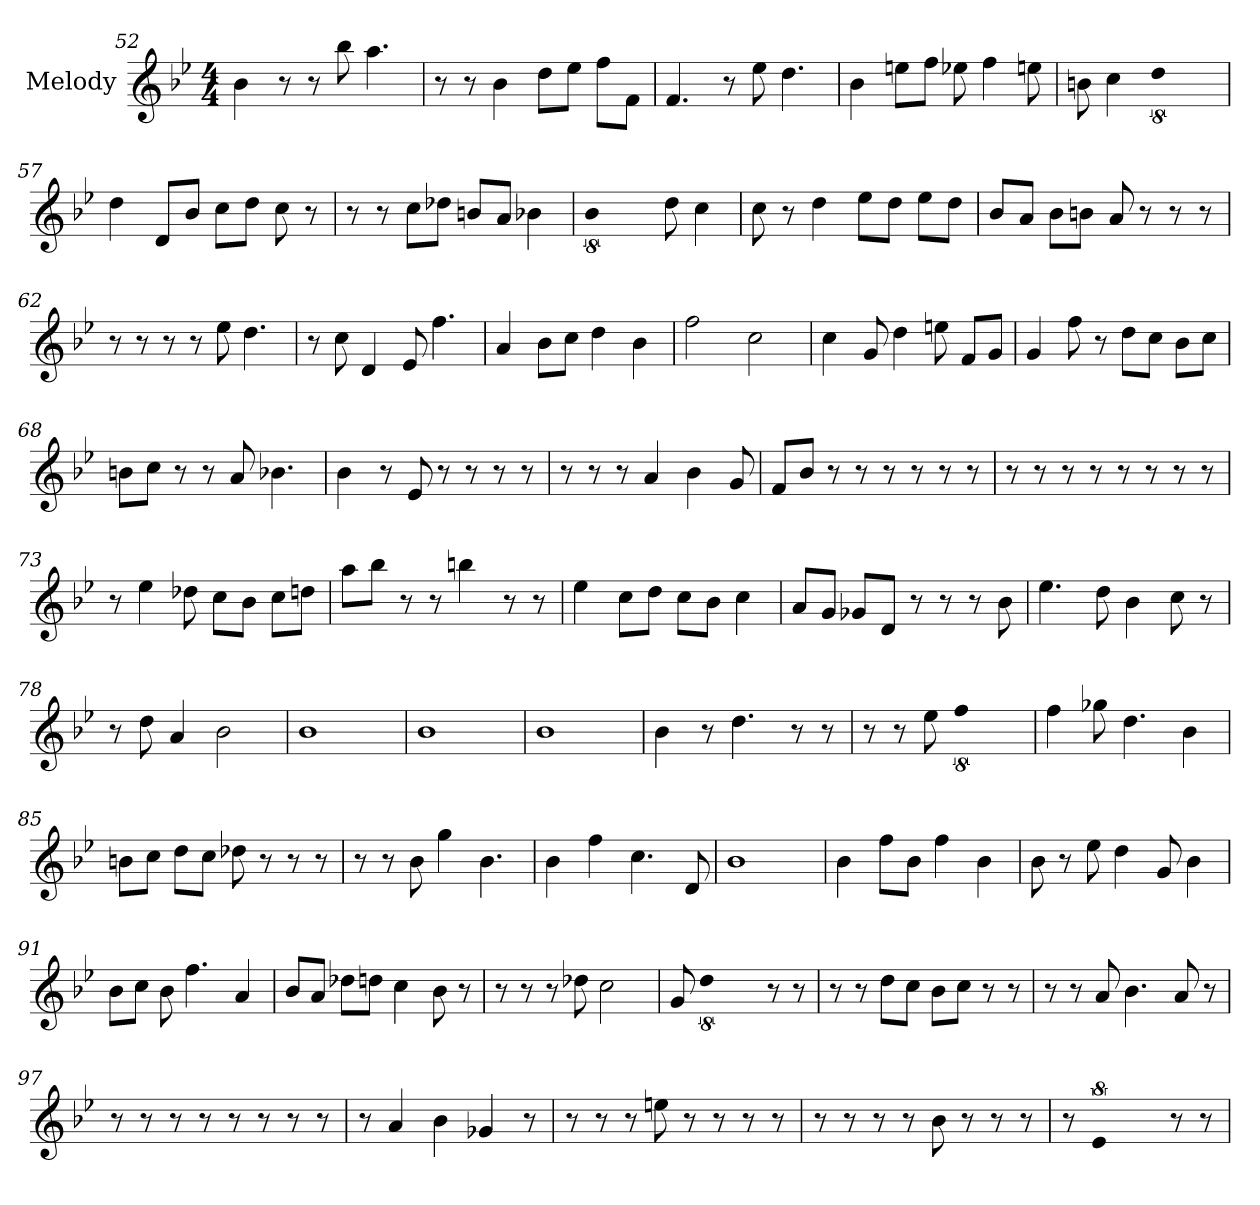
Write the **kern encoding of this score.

**kern
*part1
*staff1
*I"Melody
*clefG2
*k[b-e-]
*B-:
*M4/4
=52
4b-
8r
8r
8bb-
4.aa
=53
8r
8r
4b-
8dd\L
8ee-\J
8ff\L
8f\J
=54
4.f
8r
8ee-
4.dd
=55
4b-
8ee\L
8ff\J
8ee-
4ff
8ee
=56
8b
4cc
!LO:N:vis=2
8%5dd
=57
4dd
8d/L
8b-/J
8cc\L
8dd\J
8cc
8r
=58
8r
8r
8cc\L
8dd-\J
8b/L
8a/J
4b-
=59
!LO:N:vis=2
8%5b-
8dd
4cc
=60
8cc
8r
4dd
8ee-\L
8dd\J
8ee-\L
8dd\J
=61
8b-/L
8a/J
8b-\L
8b\J
8a
8r
8r
8r
=62
8r
8r
8r
8r
8ee-
4.dd
=63
8r
8cc
4d
8e-
4.ff
=64
4a
8b-\L
8cc\J
4dd
4b-
=65
2ff
2cc
=66
4cc
8g
4dd
8ee
8f/L
8g/J
=67
4g
8ff
8r
8dd\L
8cc\J
8b-\L
8cc\J
=68
8b\L
8cc\J
8r
8r
8a
4.b-
=69
4b-
8r
8e-
8r
8r
8r
8r
=70
8r
8r
8r
4a
4b-
8g
=71
8f/L
8b-/J
8r
8r
8r
8r
8r
8r
=72
8r
8r
8r
8r
8r
8r
8r
8r
=73
8r
4ee-
8dd-
8cc\L
8b-\J
8cc\L
8dd\J
=74
8aa\L
8bb-\J
8r
8r
4bb
8r
8r
=75
4ee-
8cc\L
8dd\J
8cc\L
8b-\J
4cc
=76
8a/L
8g/J
8g-/L
8d/J
8r
8r
8r
8b-
=77
4.ee-
8dd
4b-
8cc
8r
=78
8r
8dd
4a
2b-
=79
1b-
=80
1b-
=81
1b-
=82
4b-
8r
4.dd
8r
8r
=83
8r
8r
8ee-
!LO:N:vis=2
8%5ff
=84
4ff
8gg-
4.dd
4b-
=85
8b\L
8cc\J
8dd\L
8cc\J
8dd-
8r
8r
8r
=86
8r
8r
8b-
4gg
4.b-
=87
4b-
4ff
4.cc
8d
=88
1b-
=89
4b-
8ff\L
8b-\J
4ff
4b-
=90
8b-
8r
8ee-
4dd
8g
4b-
=91
8b-\L
8cc\J
8b-
4.ff
4a
=92
8b-/L
8a/J
8dd-\L
8dd\J
4cc
8b-
8r
=93
8r
8r
8r
8dd-
2cc
=94
8g
!LO:N:vis=2
8%5dd
8r
8r
=95
8r
8r
8dd\L
8cc\J
8b-\L
8cc\J
8r
8r
=96
8r
8r
8a
4.b-
8a
8r
=97
8r
8r
8r
8r
8r
8r
8r
8r
=98
8r
4a
4b-
4g-
8r
=99
8r
8r
8r
8ee
8r
8r
8r
8r
=100
8r
8r
8r
8r
8b-
8r
8r
8r
=101
8r
!LO:N:vis=2
8%5e-
8r
8r
=
*-
